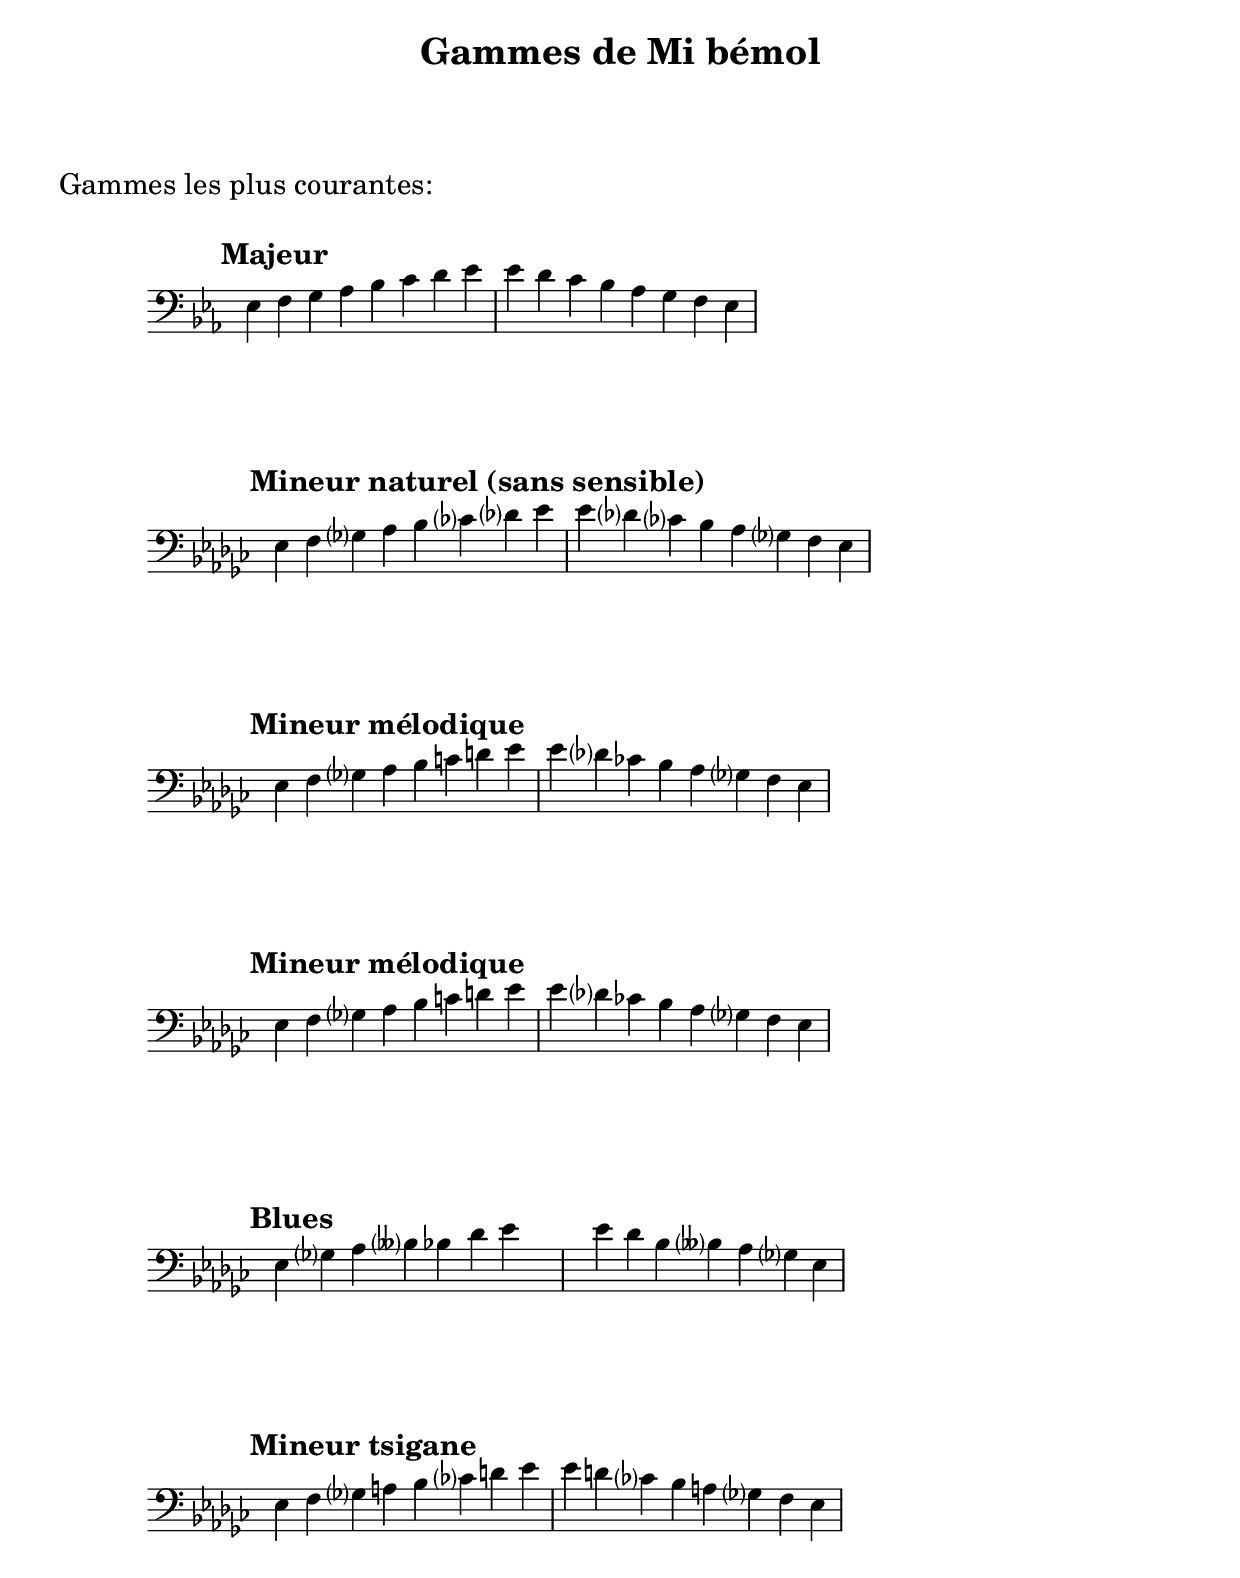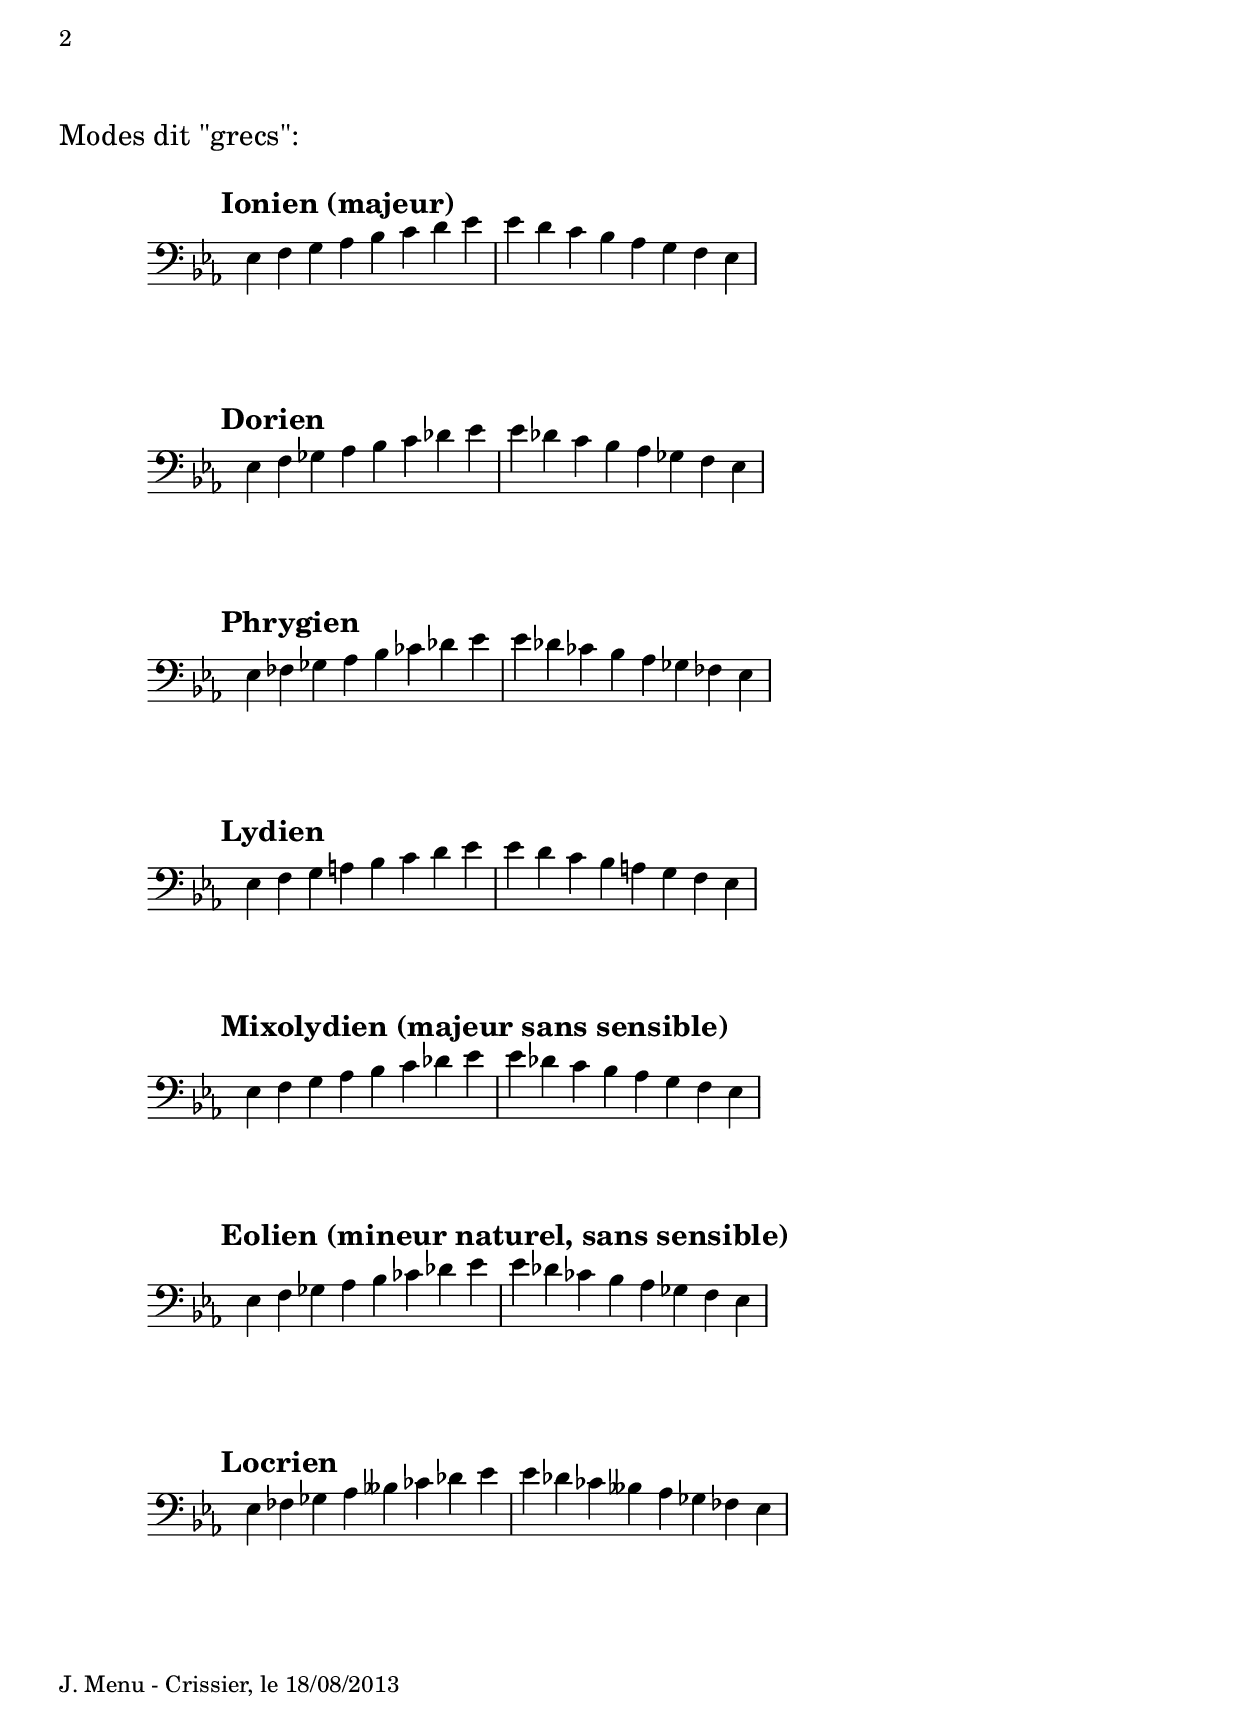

% -------------------------------------------------------------------------

\include "../CommonSettings.ly"


% -------------------------------------------------------------------------

\markup \vspace #2

\markup {\huge "Gammes les plus courantes:"}

\markup \vspace #1


% -------------------------------------------------------------------------
% Some usual scales
% -------------------------------------------------------------------------


eesMajor = {
  \new Staff {
    \clef bass
    \key ees \major
    \myStaffAndTimeSettings
    \myTempoMark #2.0 #"Majeur"
    \transpose c ees 
    \relative c {
      \CMajorScale
    }
  }
}


% -------------------------------------------------------------------------

eesNaturalMinor = {
  \new Staff {
    \clef bass
    \key ees \minor
    \myStaffAndTimeSettings
    \myTempoMark #2.0 #"Mineur naturel (sans sensible)"
    \transpose c ees 
    \relative c {
      \CNaturalMinorScale
    }
  }
}


% -------------------------------------------------------------------------

eesHarmonicMinor = {
  \new Staff {
    \clef bass
      \key ees \minor
    \myStaffAndTimeSettings
    \myTempoMark #2.0 #"Mineur harmonique"
    \transpose c ees 
    \relative c {
      \CHarmonicMinorScale
    }
  }
}


% -------------------------------------------------------------------------

eesMelodicMinor = {
  \new Staff {
    \clef bass
    \key ees \minor
    \myStaffAndTimeSettings
    \myTempoMark #2.0 #"Mineur mélodique"
    \transpose c ees 
    \relative c {
      \CMelodicMinorScale
    }
  }
}


% -------------------------------------------------------------------------

eesDorianMinor = {
  \new Staff {
    \clef bass
    \key ees \minor
    \myStaffAndTimeSettings
    \myTempoMark #2.0 #"Mineur dorien"
    \transpose c ees 
    \relative c {
      \CDorianMinorScale
    }
  }
}


% -------------------------------------------------------------------------

eesPhrygianMinor = {
  \new Staff {
    \clef bass
    \key ees \minor
    \myStaffAndTimeSettings
    \myTempoMark #2.0 #"Mineur phrygien"
    \transpose c ees 
    \relative c {
      \CPhrygianMinorScale
    }
  }
}


% -------------------------------------------------------------------------

eesBlues = {
  \new Staff {
    \clef bass
    \key ees \minor
    \myStaffAndTimeSettings
    \myTempoMark #2.0 #"Blues"
    \transpose c ees 
    \relative c {
      \CBluesScale
    }
  }
}


% -------------------------------------------------------------------------

eesGypsyMinor = {
  \new Staff {
    \clef bass
    \key ees \minor
    \myStaffAndTimeSettings
    \myTempoMark #2.0 #"Mineur tsigane"
    \transpose c ees 
    \relative c {
      \CGypsyScale
    }
  }
}


% -------------------------------------------------------------------------
% The so-called "greek" modes, built from the white keys of the piano
% -------------------------------------------------------------------------


eesIonian = {
  \new Staff {
    \clef bass
    \key ees \major
    \myStaffAndTimeSettings
    \myTempoMark #2.0 #"Ionien (majeur)"
    \transpose c ees 
    \relative c {
      \CIonianScale
    }
  }
}


eesDorian = {
  \new Staff {
    \clef bass
    \key ees \major
    \myStaffAndTimeSettings
    \myTempoMark #2.0 #"Dorien"
    \transpose d ees 
    \relative c {
      \DDorianScale
    }
  }
}


eesPhrygian = {
  \new Staff {
    \clef bass
    \key ees \major
    \myStaffAndTimeSettings
    \myTempoMark #2.0 #"Phrygien"
    \transpose e ees 
    \relative c {
      \EPhrygianScale
    }
  }
}


eesLydian = {
  \new Staff {
    \clef bass
    \key ees \major
    \myStaffAndTimeSettings
    \myTempoMark #2.0 #"Lydien"
    \transpose f ees 
    \relative c {
      \FLydianScale
    }
  }
}


eesMixolydian = {
  \new Staff {
    \clef bass
    \key ees \major
    \myStaffAndTimeSettings
    \myTempoMark #2.0 #"Mixolydien (majeur sans sensible)"
    \transpose g, ees 
    \relative c {
      \GMixolydianScale
    }
  }
}


eesEolian = {
  \new Staff {
    \clef bass
    \key ees \major
    \myStaffAndTimeSettings
    \myTempoMark #2.0 #"Eolien (mineur naturel, sans sensible)"
    \transpose a, ees 
    \relative c {
      \AEolianScale
    }
  }
}


eesLocrian = {
  \new Staff {
    \clef bass
    \key ees \major
    \myStaffAndTimeSettings
    \myTempoMark #2.0 #"Locrien"
    \transpose b, ees 
    \relative c {
      \BLocrianScale
    }
  }
}


% -------------------------------------------------------------------------

\header{
  title = "Gammes de Mi bémol"
  subtitle = " "
}


% -------------------------------------------------------------------------

\score {
  \eesMajor
}

\score {
  \eesNaturalMinor
}

\score {
  \eesMelodicMinor
}

\score {
  \eesMelodicMinor
}

\score {
  \eesBlues
}

\score {
  \eesGypsyMinor
}


% -------------------------------------------------------------------------

\markup \vspace #2

\pageBreak

\markup \vspace #2

\markup {\huge "Modes dit \"grecs\":"}

\markup \vspace #1


% -------------------------------------------------------------------------

\score {
  \eesIonian
}

\score {
  \eesDorian
}

\score {
  \eesPhrygian
}

\score {
  \eesLydian
}

\score {
  \eesMixolydian
}

\score {
  \eesEolian
}

\score {
  \eesLocrian
}


% -------------------------------------------------------------------------


\markup \vspace #2
\markup {J. Menu - Crissier, le 18/08/2013}
